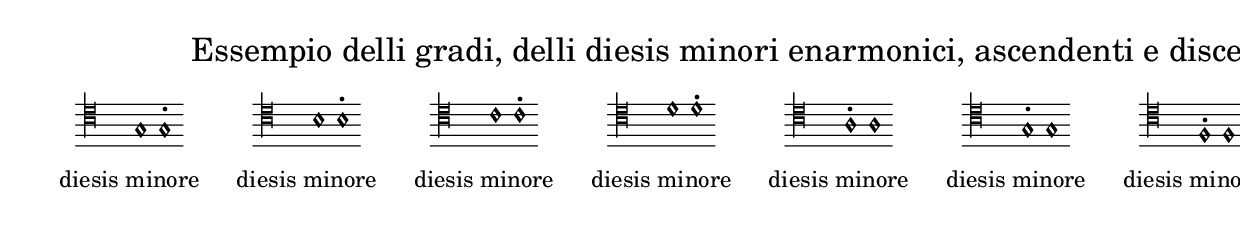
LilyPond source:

\version "2.22.2"

% Auto generated file

\header {
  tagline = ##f
}

dot = {
   \once \override Script.add-stem-support = ##f
   \once \override Script.toward-stem-shift = 0
   \once \override Script.skyline-horizontal-padding = 0
   \once \override Script.direction = 1
   \once \override Script.font-size = 1
}

\markup {
  \center-column {
    \line {
      \center-align
      \fontsize#3 { \concat { \normal-text "Essempio delli gradi, delli diesis minori enarmonici, ascendenti e discendenti"} }
    }
    \null
    \line {
      \center-column {

        \line {
          \score {
            <<
              \new Staff \with { instrumentName = ""} {
                \override Staff.TimeSignature.stencil = ##f
                \override Staff.NoteHead.style = #'baroque
                \accidentalStyle Score.forget
                \override Rest.style = #'mensural
                \override NoteHead.style = #'petrucci
                \cadenzaOn
                \clef "mensural-c4"
                \key c #`((0 . ,NATURAL) (1 . ,NATURAL) (2 . ,NATURAL)
                          (3 . ,NATURAL) (4 . ,NATURAL) (5 . ,NATURAL)
                          (6 . ,NATURAL))  g1   \dot g1-.  
                \cadenzaOff
              }
            >>
            \layout {
              \context {
                \Score
                \override SpacingSpanner.common-shortest-duration = #(ly:make-moment 1)
              }
            }
          }
        }
        \null
        \line {
          \left-align {  \normal-text "diesis minore" }
        }

      }
      \hspace #3 
      \center-column {

        \line {
          \score {
            <<
              \new Staff \with { instrumentName = ""} {
                \override Staff.TimeSignature.stencil = ##f
                \override Staff.NoteHead.style = #'baroque
                \accidentalStyle Score.forget
                \override Rest.style = #'mensural
                \override NoteHead.style = #'petrucci
                \cadenzaOn
                \clef "mensural-c4"
                \key c #`((0 . ,NATURAL) (1 . ,NATURAL) (2 . ,NATURAL)
                          (3 . ,NATURAL) (4 . ,NATURAL) (5 . ,NATURAL)
                          (6 . ,NATURAL))  b1   \dot b1-.  
                \cadenzaOff
              }
            >>
            \layout {
              \context {
                \Score
                \override SpacingSpanner.common-shortest-duration = #(ly:make-moment 1)
              }
            }
          }
        }
        \null
        \line {
          \left-align {  \normal-text "diesis minore" }
        }

      }
      \hspace #3 
      \center-column {

        \line {
          \score {
            <<
              \new Staff \with { instrumentName = ""} {
                \override Staff.TimeSignature.stencil = ##f
                \override Staff.NoteHead.style = #'baroque
                \accidentalStyle Score.forget
                \override Rest.style = #'mensural
                \override NoteHead.style = #'petrucci
                \cadenzaOn
                \clef "mensural-c4"
                \key c #`((0 . ,NATURAL) (1 . ,NATURAL) (2 . ,NATURAL)
                          (3 . ,NATURAL) (4 . ,NATURAL) (5 . ,NATURAL)
                          (6 . ,NATURAL))  c'1   \dot c'1-.  
                \cadenzaOff
              }
            >>
            \layout {
              \context {
                \Score
                \override SpacingSpanner.common-shortest-duration = #(ly:make-moment 1)
              }
            }
          }
        }
        \null
        \line {
          \left-align {  \normal-text "diesis minore" }
        }

      }
      \hspace #3 
      \center-column {

        \line {
          \score {
            <<
              \new Staff \with { instrumentName = ""} {
                \override Staff.TimeSignature.stencil = ##f
                \override Staff.NoteHead.style = #'baroque
                \accidentalStyle Score.forget
                \override Rest.style = #'mensural
                \override NoteHead.style = #'petrucci
                \cadenzaOn
                \clef "mensural-c4"
                \key c #`((0 . ,NATURAL) (1 . ,NATURAL) (2 . ,NATURAL)
                          (3 . ,NATURAL) (4 . ,NATURAL) (5 . ,NATURAL)
                          (6 . ,NATURAL))  d'1   \dot d'1-.  
                \cadenzaOff
              }
            >>
            \layout {
              \context {
                \Score
                \override SpacingSpanner.common-shortest-duration = #(ly:make-moment 1)
              }
            }
          }
        }
        \null
        \line {
          \left-align {  \normal-text "diesis minore" }
        }

      }
      \hspace #3 
      \center-column {

        \line {
          \score {
            <<
              \new Staff \with { instrumentName = ""} {
                \override Staff.TimeSignature.stencil = ##f
                \override Staff.NoteHead.style = #'baroque
                \accidentalStyle Score.forget
                \override Rest.style = #'mensural
                \override NoteHead.style = #'petrucci
                \cadenzaOn
                \clef "mensural-c4"
                \key c #`((0 . ,NATURAL) (1 . ,NATURAL) (2 . ,NATURAL)
                          (3 . ,NATURAL) (4 . ,NATURAL) (5 . ,NATURAL)
                          (6 . ,NATURAL))  \dot a1-.   a1  
                \cadenzaOff
              }
            >>
            \layout {
              \context {
                \Score
                \override SpacingSpanner.common-shortest-duration = #(ly:make-moment 1)
              }
            }
          }
        }
        \null
        \line {
          \left-align {  \normal-text "diesis minore" }
        }

      }
      \hspace #3 
      \center-column {

        \line {
          \score {
            <<
              \new Staff \with { instrumentName = ""} {
                \override Staff.TimeSignature.stencil = ##f
                \override Staff.NoteHead.style = #'baroque
                \accidentalStyle Score.forget
                \override Rest.style = #'mensural
                \override NoteHead.style = #'petrucci
                \cadenzaOn
                \clef "mensural-c4"
                \key c #`((0 . ,NATURAL) (1 . ,NATURAL) (2 . ,NATURAL)
                          (3 . ,NATURAL) (4 . ,NATURAL) (5 . ,NATURAL)
                          (6 . ,NATURAL))  \dot g1-.   g1  
                \cadenzaOff
              }
            >>
            \layout {
              \context {
                \Score
                \override SpacingSpanner.common-shortest-duration = #(ly:make-moment 1)
              }
            }
          }
        }
        \null
        \line {
          \left-align {  \normal-text "diesis minore" }
        }

      }
      \hspace #3 
      \center-column {

        \line {
          \score {
            <<
              \new Staff \with { instrumentName = ""} {
                \override Staff.TimeSignature.stencil = ##f
                \override Staff.NoteHead.style = #'baroque
                \accidentalStyle Score.forget
                \override Rest.style = #'mensural
                \override NoteHead.style = #'petrucci
                \cadenzaOn
                \clef "mensural-c4"
                \key c #`((0 . ,NATURAL) (1 . ,NATURAL) (2 . ,NATURAL)
                          (3 . ,NATURAL) (4 . ,NATURAL) (5 . ,NATURAL)
                          (6 . ,NATURAL))  \dot f1-.   f1  
                \cadenzaOff
              }
            >>
            \layout {
              \context {
                \Score
                \override SpacingSpanner.common-shortest-duration = #(ly:make-moment 1)
              }
            }
          }
        }
        \null
        \line {
          \left-align {  \normal-text "diesis minore" }
        }

      }
      \hspace #3 
      \center-column {

        \line {
          \score {
            <<
              \new Staff \with { instrumentName = ""} {
                \override Staff.TimeSignature.stencil = ##f
                \override Staff.NoteHead.style = #'baroque
                \accidentalStyle Score.forget
                \override Rest.style = #'mensural
                \override NoteHead.style = #'petrucci
                \cadenzaOn
                \clef "mensural-c4"
                \key c #`((0 . ,NATURAL) (1 . ,NATURAL) (2 . ,NATURAL)
                          (3 . ,NATURAL) (4 . ,NATURAL) (5 . ,NATURAL)
                          (6 . ,NATURAL))  \dot e1-.   e1  
                \cadenzaOff
              }
            >>
            \layout {
              \context {
                \Score
                \override SpacingSpanner.common-shortest-duration = #(ly:make-moment 1)
              }
            }
          }
        }
        \null
        \line {
          \left-align {  \normal-text "diesis minore" }
        }

      }
      \hspace #3 

    }
  }
}